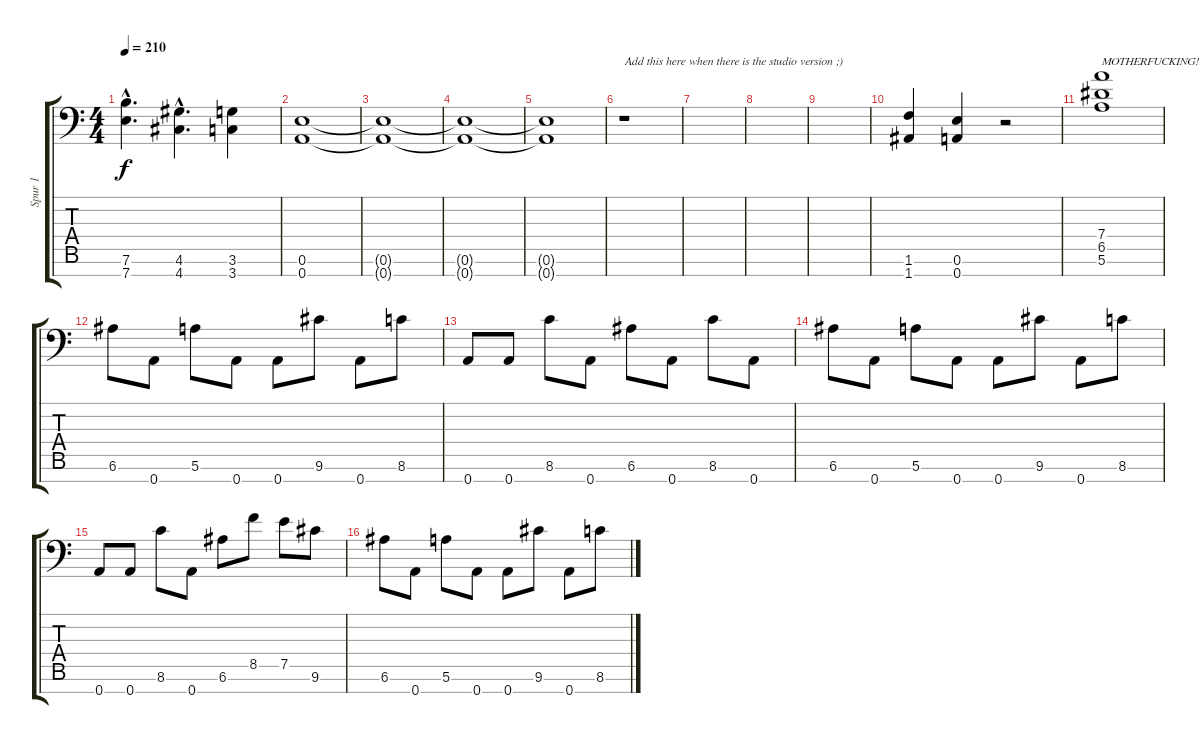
\track ("Spur 1" "Spur 1") {instrument distortionguitar}
\staff {score tabs}
\tuning (E4 B3 G3 D3 A2 E2 A1) {hide}
\ts (4 4)
\tempo 210
\clef f4
\ks c
(7.6{hac} 7.7{hac}).4{d dy f} (4.6{hac} 4.7{hac}).4{d} (3.6 3.7).4 |
(0.6 0.7).1 |
(0.6{t} 0.7{t}).1 |
(0.6{t} 0.7{t}).1 |
(0.6{t} 0.7{t}).1 |
r.1{txt "Add this here when there is the studio version ;)"} |
|
|
|
(1.6 1.7).4 (0.6 0.7).4 r.2 |
(7.4 6.5 5.6).1{txt "MOTHERFUCKING!!!"} |
6.6.8 0.7.8 5.6.8 0.7.8 0.7.8 9.6.8 0.7.8 8.6.8 |
0.7.8 0.7.8 8.6.8 0.7.8 6.6.8 0.7.8 8.6.8 0.7.8 |
6.6.8 0.7.8 5.6.8 0.7.8 0.7.8 9.6.8 0.7.8 8.6.8 |
0.7.8 0.7.8 8.6.8 0.7.8 6.6.8 8.5.8 7.5.8 9.6.8 |
6.6.8 0.7.8 5.6.8 0.7.8 0.7.8 9.6.8 0.7.8 8.6.8
